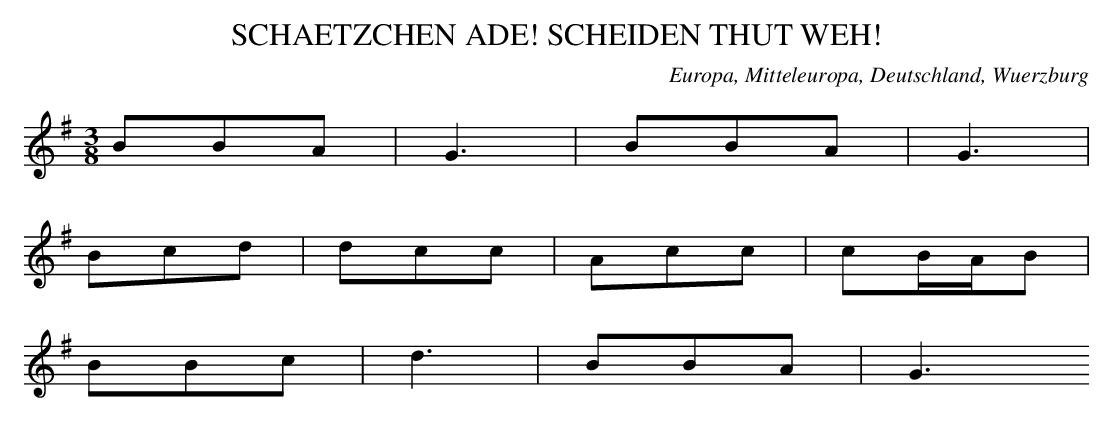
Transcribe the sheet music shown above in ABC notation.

X:1
T: SCHAETZCHEN ADE! SCHEIDEN THUT WEH!
O: Europa, Mitteleuropa, Deutschland, Wuerzburg
M: 3/8
L: 1/16
K: G
B2B2A2 | G6 | B2B2A2 | G6 |
B2c2d2 | d2c2c2 | A2c2c2 | c2BAB2 |
B2B2c2 | d6 | B2B2A2 | G6
